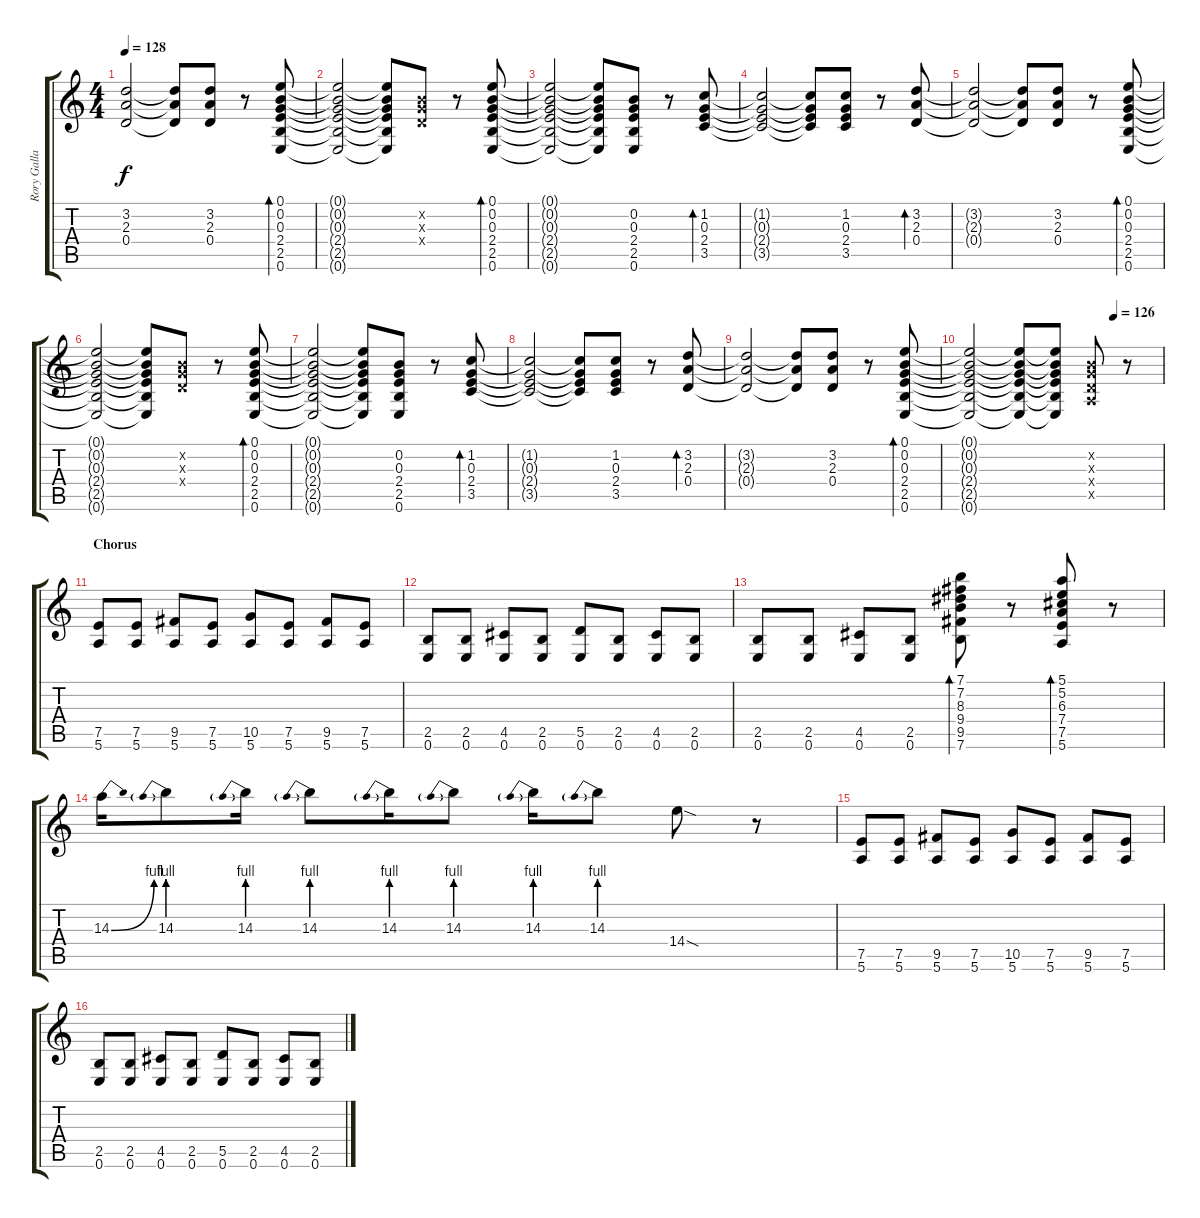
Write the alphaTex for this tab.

\track ("Rory Gallagher" "Rory Galla") {instrument overdrivenguitar}
\staff {score tabs}
\tuning (E4 B3 G3 D3 A2 E2) {hide}
\ts (4 4)
\tempo 128
\clef g2
\ks c
(3.2{t} 2.3{t} 0.4{t}).2{dy f} (3.2{t} 2.3{t} 0.4{t}).8 (3.2 2.3 0.4).8 r.8 (0.1 0.2 0.3 2.4 2.5 0.6).8{bd 60} |
(0.1{t} 0.2{t} 0.3{t} 2.4{t} 2.5{t} 0.6{t}).2 (0.1{t} 0.2{t} 0.3{t} 2.4{t} 2.5{t} 0.6{t}).8 (0.2{x} 0.3{x} 0.4{x}).8 r.8 (0.1 0.2 0.3 2.4 2.5 0.6).8{bd 60} |
(0.1{t} 0.2{t} 0.3{t} 2.4{t} 2.5{t} 0.6{t}).2 (0.1{t} 0.2{t} 0.3{t} 2.4{t} 2.5{t} 0.6{t}).8 (0.2 0.3 2.4 2.5 0.6).8 r.8 (1.2 0.3 2.4 3.5).8{bd 60} |
(1.2{t} 0.3{t} 2.4{t} 3.5{t}).2 (1.2{t} 0.3{t} 2.4{t} 3.5{t}).8 (1.2 0.3 2.4 3.5).8 r.8 (3.2 2.3 0.4).8{bd 60} |
(3.2{t} 2.3{t} 0.4{t}).2 (3.2{t} 2.3{t} 0.4{t}).8 (3.2 2.3 0.4).8 r.8 (0.1 0.2 0.3 2.4 2.5 0.6).8{bd 60} |
(0.1{t} 0.2{t} 0.3{t} 2.4{t} 2.5{t} 0.6{t}).2 (0.1{t} 0.2{t} 0.3{t} 2.4{t} 2.5{t} 0.6{t}).8 (0.2{x} 0.3{x} 0.4{x}).8 r.8 (0.1 0.2 0.3 2.4 2.5 0.6).8{bd 60} |
(0.1{t} 0.2{t} 0.3{t} 2.4{t} 2.5{t} 0.6{t}).2 (0.1{t} 0.2{t} 0.3{t} 2.4{t} 2.5{t} 0.6{t}).8 (0.2 0.3 2.4 2.5 0.6).8 r.8 (1.2 0.3 2.4 3.5).8{bd 60} |
(1.2{t} 0.3{t} 2.4{t} 3.5{t}).2 (1.2{t} 0.3{t} 2.4{t} 3.5{t}).8 (1.2 0.3 2.4 3.5).8 r.8 (3.2 2.3 0.4).8{bd 60} |
(3.2{t} 2.3{t} 0.4{t}).2 (3.2{t} 2.3{t} 0.4{t}).8 (3.2 2.3 0.4).8 r.8 (0.1 0.2 0.3 2.4 2.5 0.6).8{bd 60} |
\tempo (126 0.75)
(0.1{t} 0.2{t} 0.3{t} 2.4{t} 2.5{t} 0.6{t}).2 (0.1{t} 0.2{t} 0.3{t} 2.4{t} 2.5{t} 0.6{t}).8 (0.1{t} 0.2{t} 0.3{t} 2.4{t} 2.5{t} 0.6{t}).8 (0.2{x} 0.3{x} 0.4{x} 0.5{x}).8 r.8 |
\section ("" "Chorus")
(7.5 5.6).8 (7.5 5.6).8 (9.5 5.6).8 (7.5 5.6).8 (10.5 5.6).8 (7.5 5.6).8 (9.5 5.6).8 (7.5 5.6).8 |
(2.5 0.6).8 (2.5 0.6).8 (4.5 0.6).8 (2.5 0.6).8 (5.5 0.6).8 (2.5 0.6).8 (4.5 0.6).8 (2.5 0.6).8 |
(2.5 0.6).8 (2.5 0.6).8 (4.5 0.6).8 (2.5 0.6).8 (7.1 7.2 8.3 9.4 9.5 7.6).8{bd 30} r.8 (5.1 5.2 6.3 7.4 7.5 5.6).8{bd 30} r.8 |
14.3{be (bend 0 0 60 4)}.16 14.3{be (prebend 0 4 60 4)}.8 14.3{be (prebend 0 4 60 4)}.16 14.3{be (prebend 0 4 60 4)}.8 14.3{be (prebend 0 4 60 4)}.16 14.3{be (prebend 0 4 60 4)}.8 14.3{be (prebend 0 4 60 4)}.16 14.3{be (prebend 0 4 60 4)}.8 14.4{sod}.8 r.8 |
(7.5 5.6).8 (7.5 5.6).8 (9.5 5.6).8 (7.5 5.6).8 (10.5 5.6).8 (7.5 5.6).8 (9.5 5.6).8 (7.5 5.6).8 |
(2.5 0.6).8 (2.5 0.6).8 (4.5 0.6).8 (2.5 0.6).8 (5.5 0.6).8 (2.5 0.6).8 (4.5 0.6).8 (2.5 0.6).8
